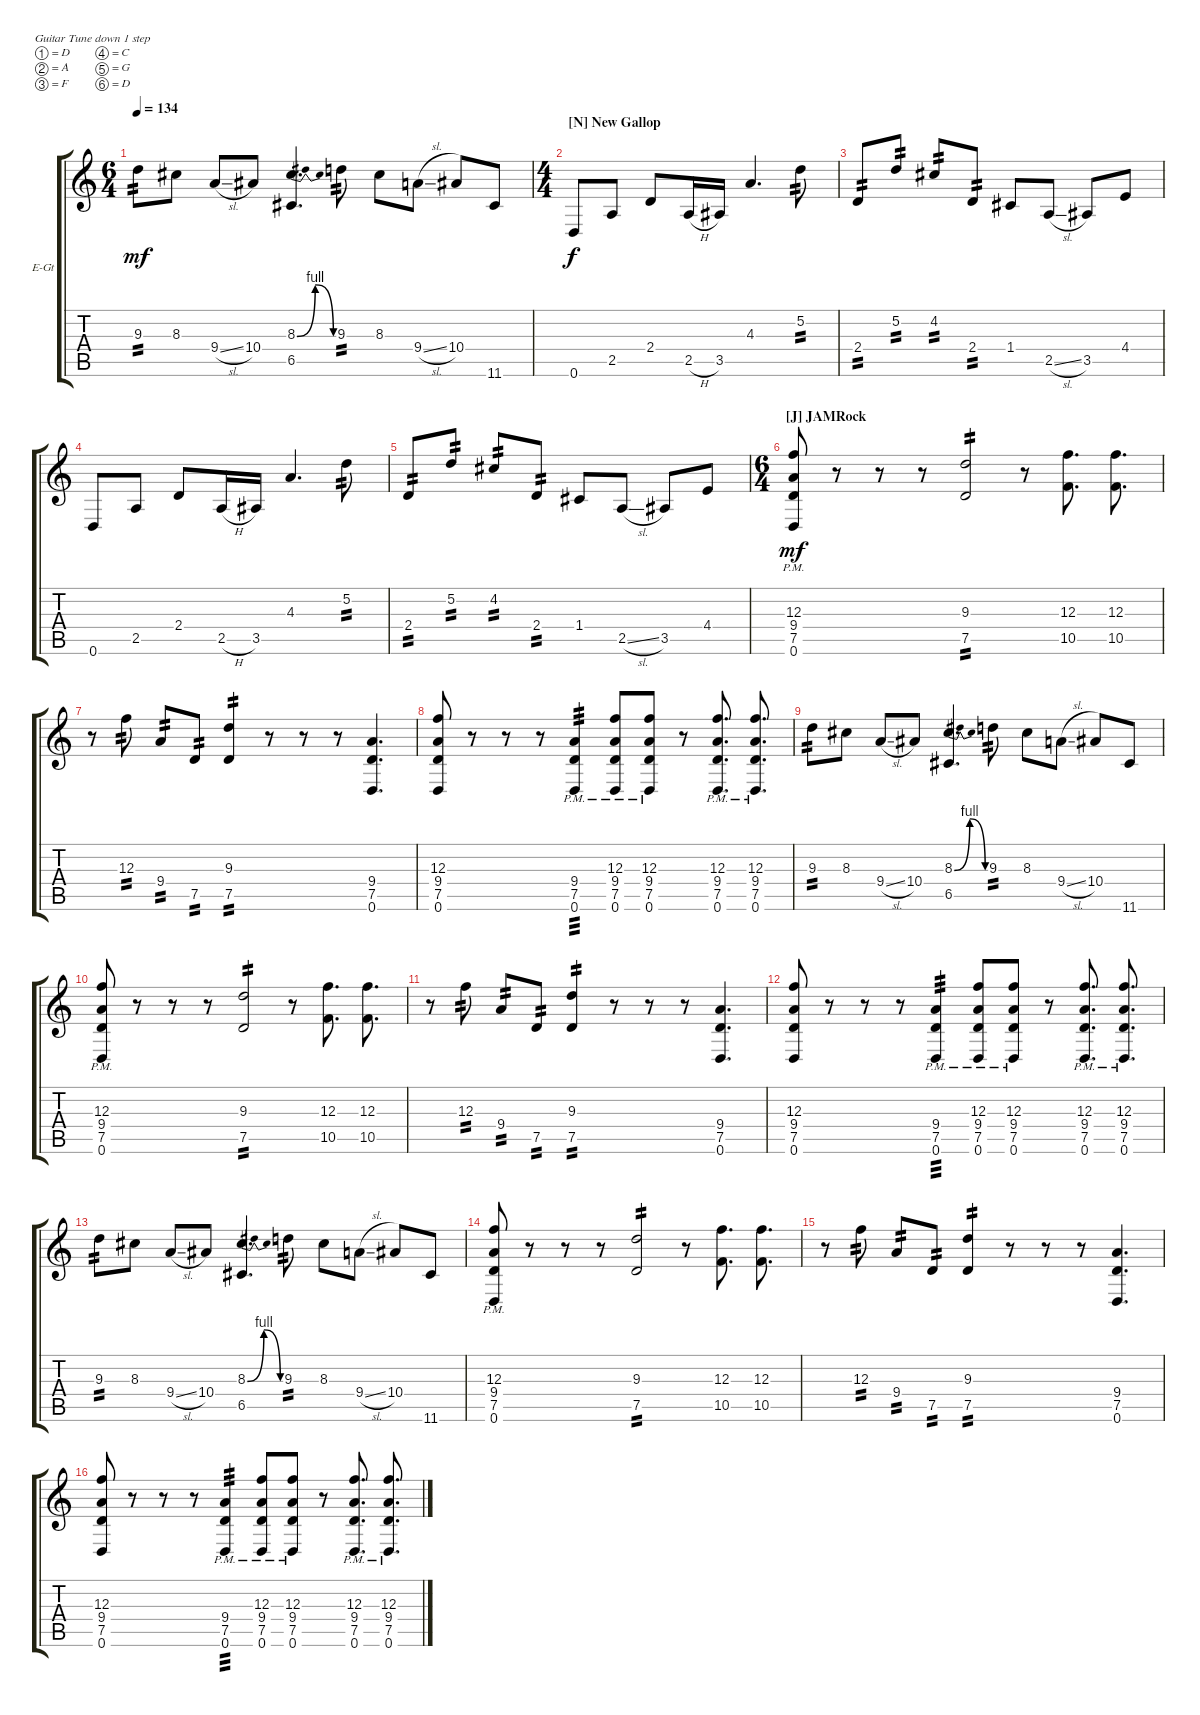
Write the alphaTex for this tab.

\defaultSystemsLayout 4
\bracketExtendMode groupsimilarinstruments
\firstSystemTrackNameOrientation horizontal
\otherSystemsTrackNameOrientation horizontal
\track ("K-Bo" "E-Gt") {instrument distortionguitar}
\staff {score tabs}
\tuning (D4 A3 F3 C3 G2 D2)
\ts (6 4)
\tempo 134
\clef g2
\ks c
9.3.8{tp 2 dy mf} 8.3.8 9.4{sl}.8 10.4.8 (8.3{be (bendrelease 22.8 0 28.2 4 38.4 4 51 0)} 6.5).4{d} 9.3.8{tp 2} 8.3.8 9.4{sl}.8 10.4.8 11.6.8 |
\ts (4 4)
\section ("N" "New Gallop")
0.6.8{dy f} 2.5.8 2.4.8 2.5{h}.16 3.5.16 4.3.4{d} 5.2.8{tp 2} |
2.4.8{tp 2} 5.2.8{tp 2} 4.2.8{tp 2} 2.4.8{tp 2} 1.4.8 2.5{sl}.8 3.5.8 4.4.8 |
0.6.8 2.5.8 2.4.8 2.5{h}.16 3.5.16 4.3.4{d} 5.2.8{tp 2} |
2.4.8{tp 2} 5.2.8{tp 2} 4.2.8{tp 2} 2.4.8{tp 2} 1.4.8 2.5{sl}.8 3.5.8 4.4.8 |
\ts (6 4)
\section ("J" "JAMRock")
(7.5{pm} 9.4 12.3 0.6).8{dy mf} r.8 r.8 r.8 (7.5 9.3).2{tp 2} r.8 (10.5 12.3).8{d} (12.3 10.5).8{d} |
r.8 12.3.8{tp 2} 9.4.8{tp 2} 7.5.8{tp 2} (7.5 9.3).4{tp 2} r.8 r.8 r.8 (7.5 0.6 9.4).4{d} |
(7.5 9.4 12.3 0.6).8 r.8 r.8 r.8 (7.5{pm} 9.4{pm} 0.6).4{tp 3} (7.5{pm} 9.4{pm} 12.3{pm} 0.6).8 (12.3{pm} 9.4{pm} 7.5{pm} 0.6).8 r.8 (12.3{pm} 9.4{pm} 7.5{pm} 0.6).8{d} (7.5{pm} 9.4{pm} 12.3{pm} 0.6).8{d} |
9.3.8{tp 2} 8.3.8 9.4{sl}.8 10.4.8 (8.3{be (bendrelease 22.8 0 28.2 4 38.4 4 51 0)} 6.5).4{d} 9.3.8{tp 2} 8.3.8 9.4{sl}.8 10.4.8 11.6.8 |
(7.5{pm} 9.4 12.3 0.6).8 r.8 r.8 r.8 (7.5 9.3).2{tp 2} r.8 (10.5 12.3).8{d} (12.3 10.5).8{d} |
r.8 12.3.8{tp 2} 9.4.8{tp 2} 7.5.8{tp 2} (7.5 9.3).4{tp 2} r.8 r.8 r.8 (7.5 0.6 9.4).4{d} |
(7.5 9.4 12.3 0.6).8 r.8 r.8 r.8 (7.5{pm} 9.4{pm} 0.6).4{tp 3} (7.5{pm} 9.4{pm} 12.3{pm} 0.6).8 (12.3{pm} 9.4{pm} 7.5{pm} 0.6).8 r.8 (12.3{pm} 9.4{pm} 7.5{pm} 0.6).8{d} (7.5{pm} 9.4{pm} 12.3{pm} 0.6).8{d} |
9.3.8{tp 2} 8.3.8 9.4{sl}.8 10.4.8 (8.3{be (bendrelease 22.8 0 28.2 4 38.4 4 51 0)} 6.5).4{d} 9.3.8{tp 2} 8.3.8 9.4{sl}.8 10.4.8 11.6.8 |
(7.5{pm} 9.4 12.3 0.6).8 r.8 r.8 r.8 (7.5 9.3).2{tp 2} r.8 (10.5 12.3).8{d} (12.3 10.5).8{d} |
r.8 12.3.8{tp 2} 9.4.8{tp 2} 7.5.8{tp 2} (7.5 9.3).4{tp 2} r.8 r.8 r.8 (7.5 0.6 9.4).4{d} |
(7.5 9.4 12.3 0.6).8 r.8 r.8 r.8 (7.5{pm} 9.4{pm} 0.6).4{tp 3} (7.5{pm} 9.4{pm} 12.3{pm} 0.6).8 (12.3{pm} 9.4{pm} 7.5{pm} 0.6).8 r.8 (12.3{pm} 9.4{pm} 7.5{pm} 0.6).8{d} (7.5{pm} 9.4{pm} 12.3{pm} 0.6).8{d}
